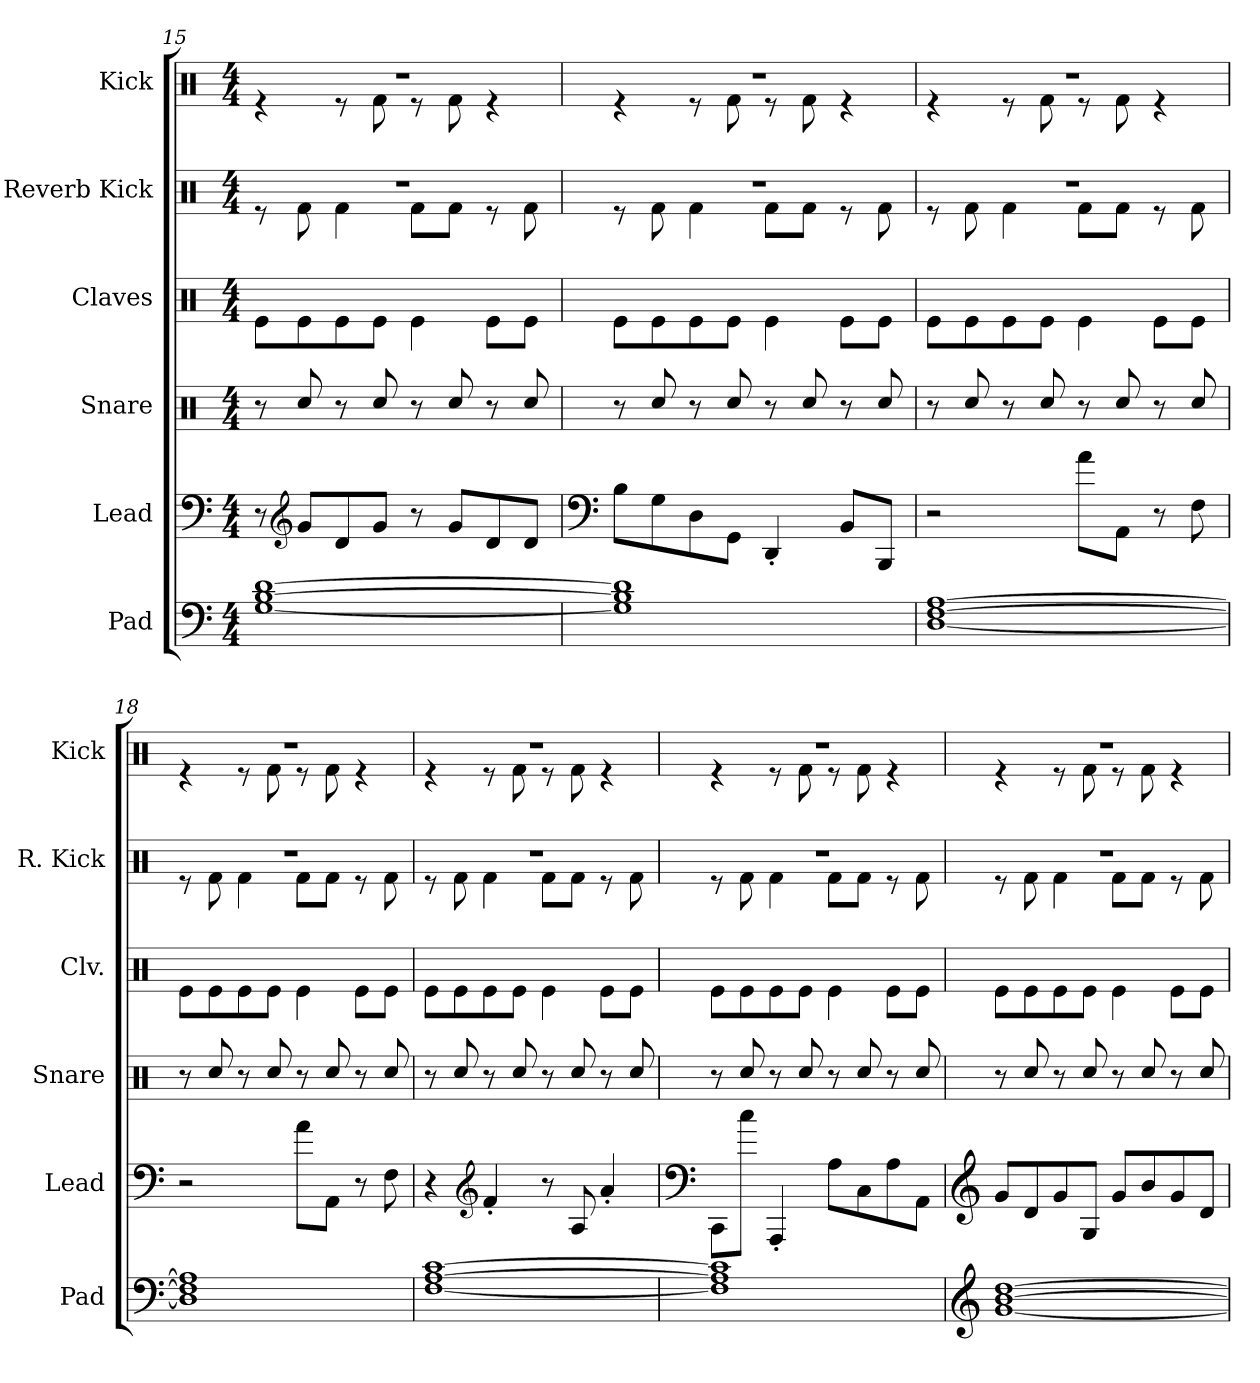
**kern	**kern	**kern	**kern	**kern	**kern
*part6	*part5	*part4	*part3	*part2	*part1
*staff6	*staff5	*staff4	*staff3	*staff2	*staff1
*I"Pad	*I"Lead	*I"Snare	*I"Claves	*I"Reverb Kick	*I"Kick
*I'Pad	*I'Lead	*I'Snare	*I'Clv.	*I'R. Kick	*I'Kick
*clefF4	*clefF4	*clefX	*clefX	*clefX	*clefX
*k[]	*k[]	*k[]	*k[]	*k[]	*k[]
*M4/4	*M4/4	*M4/4	*M4/4	*M4/4	*M4/4
=15	=15	=15	=15	=15	=15
*	*	*	*	*^	*^
[1G [1B [1d	8r	8r	8Re\L	1r	8r	1r	4r
*	*clefG2	*	*	*	*	*	*
.	8g/L	8Rcc/	8Re\	.	8Rf\	.	.
.	8d/	8r	8Re\	.	4Rf\	.	8r
.	8g/J	8Rcc/	8Re\J	.	.	.	8Rf\
.	8r	8r	4Re\	.	8Rf\L	.	8r
.	8g/L	8Rcc/	.	.	8Rf\J	.	8Rf\
.	8d/	8r	8Re\L	.	8r	.	4r
.	8d/J	8Rcc/	8Re\J	.	8Rf\	.	.
!!LO:PB:g=z	!!
=16	=16	=16	=16	=16	=16	=16	=16
*	*clefF4	*	*	*	*	*	*
1G] 1B] 1d]	8B\L	8r	8Re\L	1r	8r	1r	4r
.	8G\	8Rcc/	8Re\	.	8Rf\	.	.
.	8D\	8r	8Re\	.	4Rf\	.	8r
.	8GG\J	8Rcc/	8Re\J	.	.	.	8Rf\
.	4DD'/	8r	4Re\	.	8Rf\L	.	8r
.	.	8Rcc/	.	.	8Rf\J	.	8Rf\
.	8BB/L	8r	8Re\L	.	8r	.	4r
.	8BBB/J	8Rcc/	8Re\J	.	8Rf\	.	.
=17	=17	=17	=17	=17	=17	=17	=17
[1D [1F [1A	2r	8r	8Re\L	1r	8r	1r	4r
.	.	8Rcc/	8Re\	.	8Rf\	.	.
.	.	8r	8Re\	.	4Rf\	.	8r
.	.	8Rcc/	8Re\J	.	.	.	8Rf\
.	8a\L	8r	4Re\	.	8Rf\L	.	8r
.	8AA\J	8Rcc/	.	.	8Rf\J	.	8Rf\
.	8r	8r	8Re\L	.	8r	.	4r
.	8F\	8Rcc/	8Re\J	.	8Rf\	.	.
=18	=18	=18	=18	=18	=18	=18	=18
1D] 1F] 1A]	2r	8r	8Re\L	1r	8r	1r	4r
.	.	8Rcc/	8Re\	.	8Rf\	.	.
.	.	8r	8Re\	.	4Rf\	.	8r
.	.	8Rcc/	8Re\J	.	.	.	8Rf\
.	8a\L	8r	4Re\	.	8Rf\L	.	8r
.	8AA\J	8Rcc/	.	.	8Rf\J	.	8Rf\
.	8r	8r	8Re\L	.	8r	.	4r
.	8F\	8Rcc/	8Re\J	.	8Rf\	.	.
!!LO:LB:g=z	!!
=19	=19	=19	=19	=19	=19	=19	=19
[1F [1A [1c	4r	8r	8Re\L	1r	8r	1r	4r
.	.	8Rcc/	8Re\	.	8Rf\	.	.
*	*clefG2	*	*	*	*	*	*
.	4f'/	8r	8Re\	.	4Rf\	.	8r
.	.	8Rcc/	8Re\J	.	.	.	8Rf\
.	8r	8r	4Re\	.	8Rf\L	.	8r
.	8A/	8Rcc/	.	.	8Rf\J	.	8Rf\
.	4a'/	8r	8Re\L	.	8r	.	4r
.	.	8Rcc/	8Re\J	.	8Rf\	.	.
=20	=20	=20	=20	=20	=20	=20	=20
*	*clefF4	*	*	*	*	*	*
1F] 1A] 1c]	8CC\L	8r	8Re\L	1r	8r	1r	4r
.	8cc\J	8Rcc/	8Re\	.	8Rf\	.	.
.	4AAA'/	8r	8Re\	.	4Rf\	.	8r
.	.	8Rcc/	8Re\J	.	.	.	8Rf\
.	8A\L	8r	4Re\	.	8Rf\L	.	8r
.	8C\	8Rcc/	.	.	8Rf\J	.	8Rf\
.	8A\	8r	8Re\L	.	8r	.	4r
.	8AA\J	8Rcc/	8Re\J	.	8Rf\	.	.
=21	=21	=21	=21	=21	=21	=21	=21
*clefG2	*clefG2	*	*	*	*	*	*
[1g [1b [1dd	8g/L	8r	8Re\L	1r	8r	1r	4r
.	8d/	8Rcc/	8Re\	.	8Rf\	.	.
.	8g/	8r	8Re\	.	4Rf\	.	8r
.	8G/J	8Rcc/	8Re\J	.	.	.	8Rf\
.	8g/L	8r	4Re\	.	8Rf\L	.	8r
.	8b/	8Rcc/	.	.	8Rf\J	.	8Rf\
.	8g/	8r	8Re\L	.	8r	.	4r
.	8d/J	8Rcc/	8Re\J	.	8Rf\	.	.
*	*	*	*	*v	*v	*	*
*	*	*	*	*	*v	*v
=	=	=	=	=	=
*-	*-	*-	*-	*-	*-
